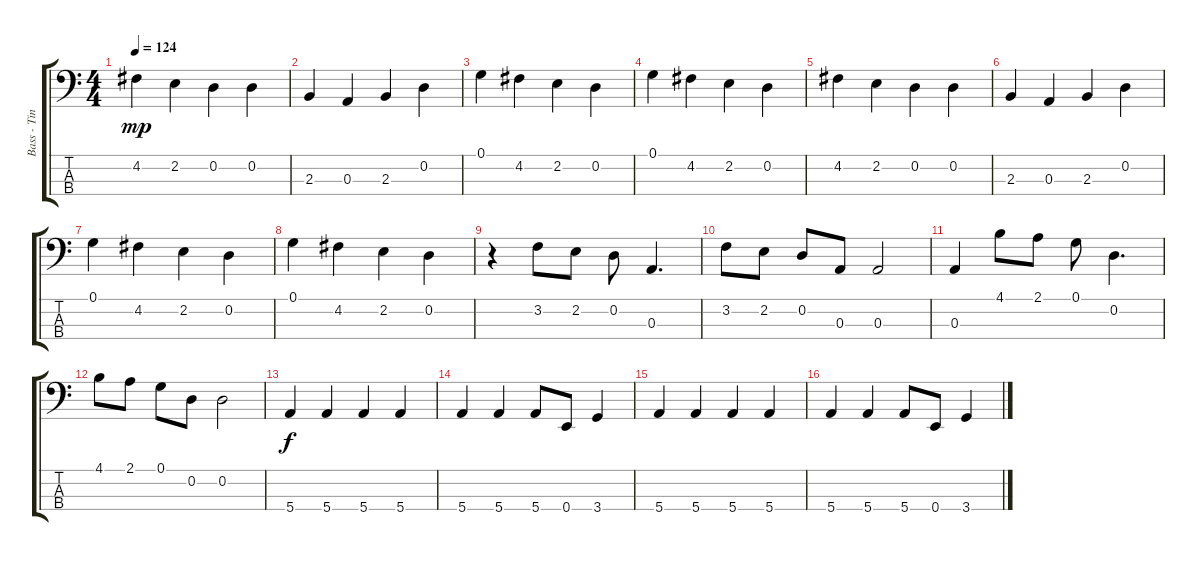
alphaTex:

\track ("Bass - Tina Weymouth" "Bass - Tin") {instrument electricbassfinger}
\staff {score tabs}
\tuning (G2 D2 A1 E1) {hide}
\ts (4 4)
\tempo 124
\clef f4
\ks c
4.2.4{dy mp} 2.2.4 0.2.4 0.2.4 |
2.3.4 0.3.4 2.3.4 0.2.4 |
0.1.4 4.2.4 2.2.4 0.2.4 |
0.1.4 4.2.4 2.2.4 0.2.4 |
4.2.4 2.2.4 0.2.4 0.2.4 |
2.3.4 0.3.4 2.3.4 0.2.4 |
0.1.4 4.2.4 2.2.4 0.2.4 |
0.1.4 4.2.4 2.2.4 0.2.4 |
r.4 3.2.8 2.2.8 0.2.8 0.3.4{d} |
3.2.8 2.2.8 0.2.8 0.3.8 0.3.2 |
0.3.4 4.1.8 2.1.8 0.1.8 0.2.4{d} |
4.1.8 2.1.8 0.1.8 0.2.8 0.2.2 |
5.4.4{dy f} 5.4.4 5.4.4 5.4.4 |
5.4.4 5.4.4 5.4.8 0.4.8 3.4.4 |
5.4.4 5.4.4 5.4.4 5.4.4 |
5.4.4 5.4.4 5.4.8 0.4.8 3.4.4
